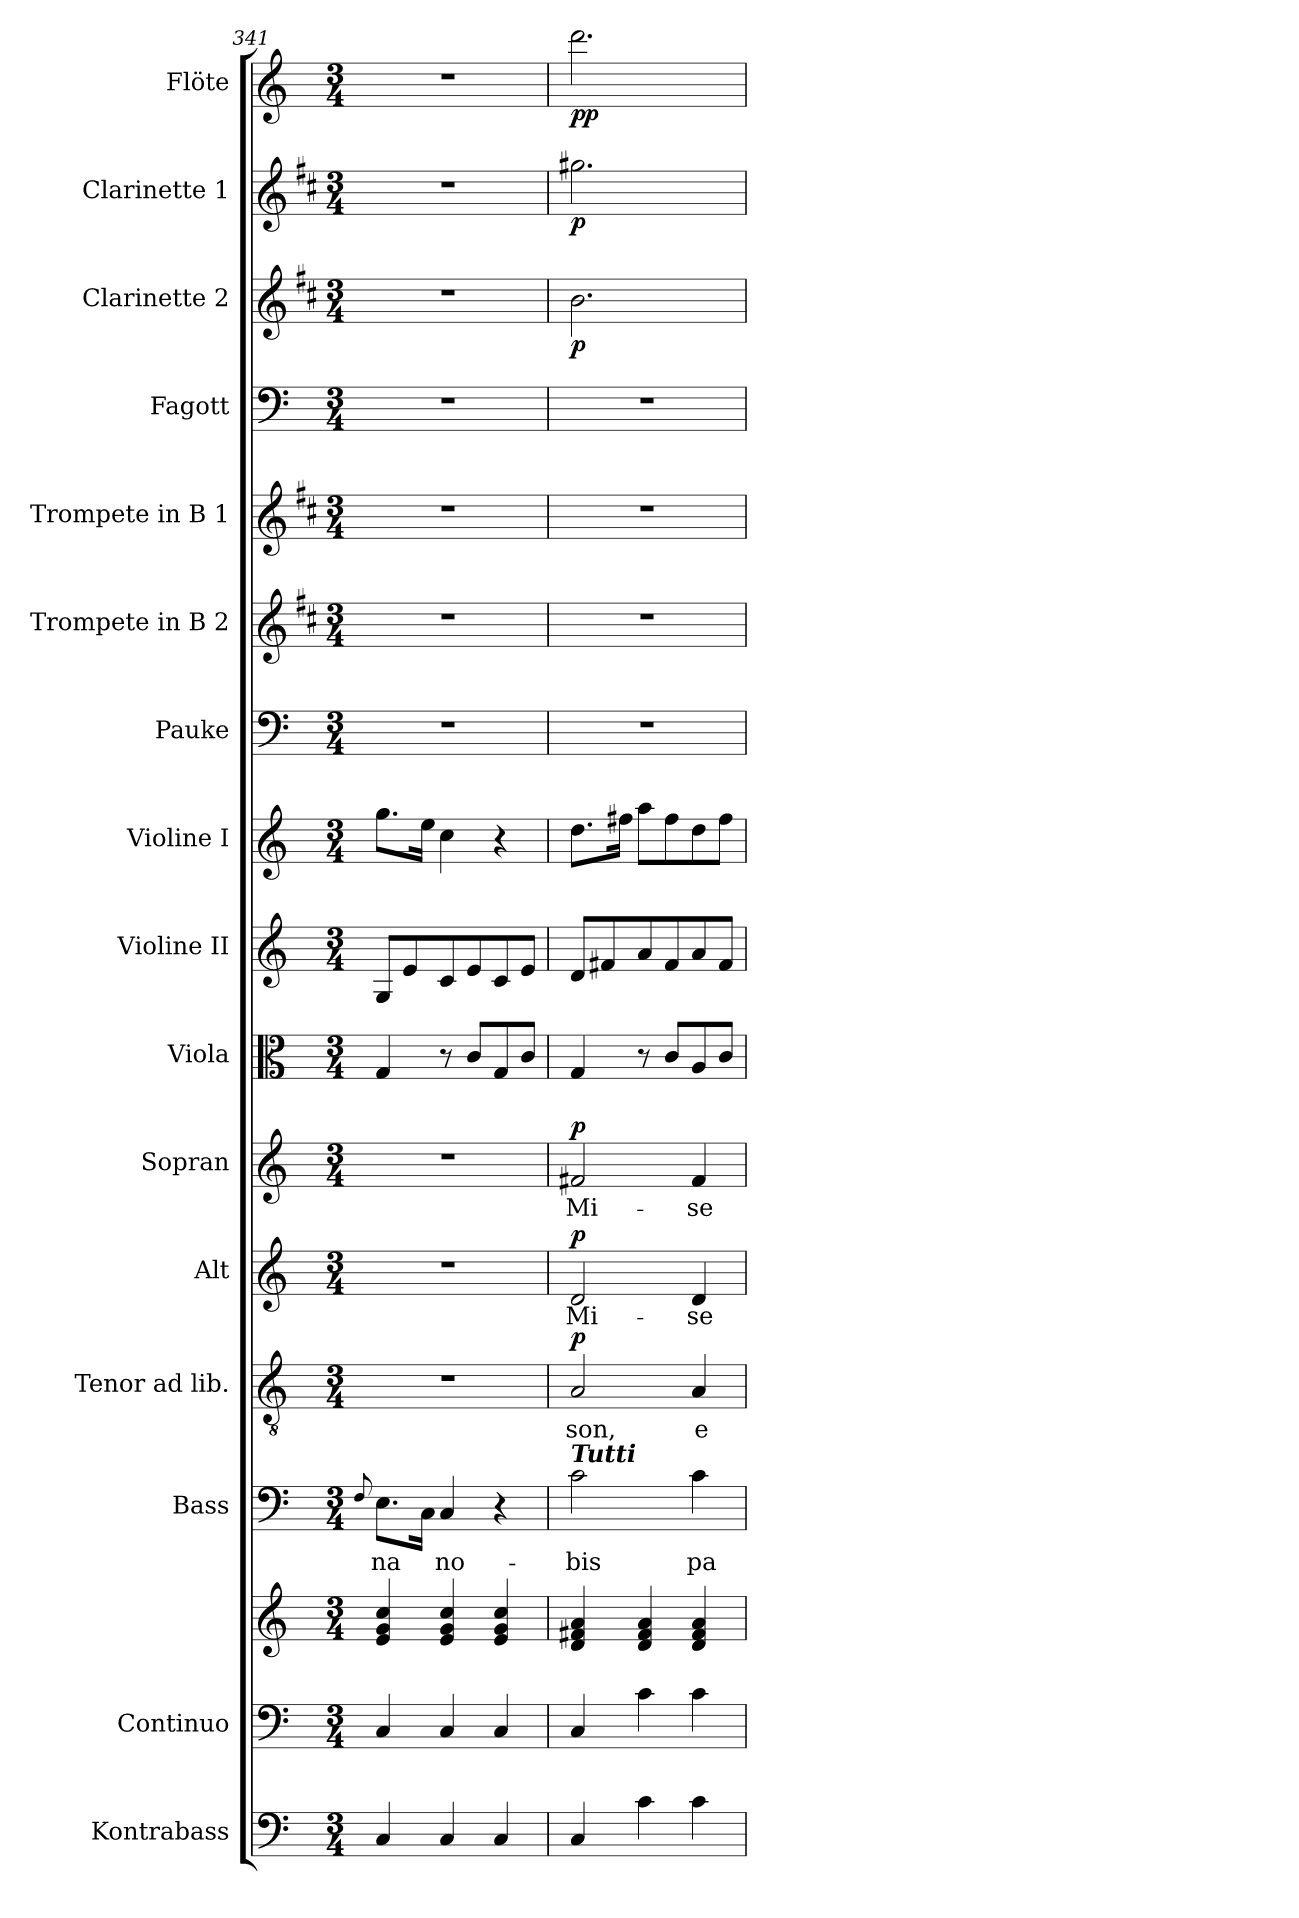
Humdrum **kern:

**kern	**kern	**kern	**kern	**text	**kern	**text	**dynam	**kern	**text	**dynam	**kern	**text	**dynam	**kern	**kern	**kern	**kern	**kern	**kern	**kern	**kern	**dynam	**kern	**dynam	**kern	**dynam
*part16	*part15	*part15	*part14	*part14	*part13	*part13	*part13	*part12	*part12	*part12	*part11	*part11	*part11	*part10	*part9	*part8	*part7	*part6	*part5	*part4	*part3	*part3	*part2	*part2	*part1	*part1
*staff17	*staff16	*staff15	*staff14	*staff14	*staff13	*staff13	*staff13	*staff12	*staff12	*staff12	*staff11	*staff11	*staff11	*staff10	*staff9	*staff8	*staff7	*staff6	*staff5	*staff4	*staff3	*staff3	*staff2	*staff2	*staff1	*staff1
*I"Kontrabass	*I"Continuo	*	*I"Bass	*	*I"Tenor ad lib.	*	*	*I"Alt	*	*	*I"Sopran	*	*	*I"Viola	*I"Violine II	*I"Violine I	*I"Pauke	*I"Trompete in B 2	*I"Trompete in B 1	*I"Fagott	*I"Clarinette 2	*	*I"Clarinette 1	*	*I"Flöte	*
*I'Kb.	*I'cont.	*	*I'B	*	*I'T	*	*	*I'A	*	*	*I'S	*	*	*I'Vla.	*I'Vl. II	*I'Vl. I	*I'Pk.	*	*	*I'Fg.	*I'Cl. 2	*	*I'Cl. 1	*	*I'Fl.	*
*clefF4	*clefF4	*clefG2	*clefF4	*	*clefGv2	*	*	*clefG2	*	*	*clefG2	*	*	*clefC3	*clefG2	*clefG2	*clefF4	*clefG2	*clefG2	*clefF4	*clefG2	*	*clefG2	*	*clefG2	*
*ITrd7c12	*	*	*	*	*	*	*	*	*	*	*	*	*	*	*	*	*	*ITrd1c2	*ITrd1c2	*	*ITrd1c2	*	*ITrd1c2	*	*	*
*k[]	*k[]	*k[]	*k[]	*	*k[]	*	*	*k[]	*	*	*k[]	*	*	*k[]	*k[]	*k[]	*k[]	*k[]	*k[]	*k[]	*k[]	*	*k[]	*	*k[]	*
*C:	*C:	*C:	*C:	*	*C:	*	*	*C:	*	*	*C:	*	*	*C:	*C:	*C:	*C:	*C:	*C:	*C:	*C:	*	*C:	*	*C:	*
*M3/4	*M3/4	*M3/4	*M3/4	*	*M3/4	*	*	*M3/4	*	*	*M3/4	*	*	*M3/4	*M3/4	*M3/4	*M3/4	*M3/4	*M3/4	*M3/4	*M3/4	*	*M3/4	*	*M3/4	*
=341	=341	=341	=341	=341	=341	=341	=341	=341	=341	=341	=341	=341	=341	=341	=341	=341	=341	=341	=341	=341	=341	=341	=341	=341	=341	=341
.	.	.	8qqF/	.	.	.	.	.	.	.	.	.	.	.	.	.	.	.	.	.	.	.	.	.	.	.
!	!	!	!	!LO:LY:b	!	!	!	!	!	!	!	!	!	!	!	!	!	!	!	!	!	!	!	!	!	!
4CC/	4C/	4e/ 4g/ 4cc/	8.E\L	-na	2.r	.	.	2.r	.	.	2.r	.	.	4G/	8G/L	8.gg\L	2.r	2.r	2.r	2.r	2.r	.	2.r	.	2.r	.
.	.	.	.	.	.	.	.	.	.	.	.	.	.	.	8e/	.	.	.	.	.	.	.	.	.	.	.
.	.	.	16C\Jk	.	.	.	.	.	.	.	.	.	.	.	.	16ee\Jk	.	.	.	.	.	.	.	.	.	.
!	!	!	!	!LO:LY:b	!	!	!	!	!	!	!	!	!	!	!	!	!	!	!	!	!	!	!	!	!	!
4CC/	4C/	4e/ 4g/ 4cc/	4C/	no-	.	.	.	.	.	.	.	.	.	8r	8c/	4cc\	.	.	.	.	.	.	.	.	.	.
.	.	.	.	.	.	.	.	.	.	.	.	.	.	8c/L	8e/	.	.	.	.	.	.	.	.	.	.	.
4CC/	4C/	4e/ 4g/ 4cc/	4r	.	.	.	.	.	.	.	.	.	.	8G/	8c/	4r	.	.	.	.	.	.	.	.	.	.
.	.	.	.	.	.	.	.	.	.	.	.	.	.	8c/J	8e/J	.	.	.	.	.	.	.	.	.	.	.
=342	=342	=342	=342	=342	=342	=342	=342	=342	=342	=342	=342	=342	=342	=342	=342	=342	=342	=342	=342	=342	=342	=342	=342	=342	=342	=342
!	!	!	!LO:TX:a:Bi:t=Tutti	!	!	!	!	!	!	!	!	!	!	!	!	!	!	!	!	!	!	!	!	!	!	!
!	!	!	!	!LO:LY:b	!	!LO:LY:b	!LO:DY:a	!	!LO:LY:b	!LO:DY:a	!	!LO:LY:b	!LO:DY:a	!	!	!	!	!	!	!	!	!LO:DY:b	!	!LO:DY:b	!	!LO:DY:b
4CC/	4C/	4d/ 4f#X/ 4a/	2c\	-bis	2A/	-son,	p	2d/	Mi-	p	2f#X/	Mi-	p	4G/	8d/L	8.dd\L	2.r	2.r	2.r	2.r	2.a\	p	2.ff#X\	p	2.ddd\	pp
.	.	.	.	.	.	.	.	.	.	.	.	.	.	.	8f#X/	.	.	.	.	.	.	.	.	.	.	.
.	.	.	.	.	.	.	.	.	.	.	.	.	.	.	.	16ff#X\Jk	.	.	.	.	.	.	.	.	.	.
4C\	4c\	4d/ 4f#/ 4a/	.	.	.	.	.	.	.	.	.	.	.	8r	8a/	8aa\L	.	.	.	.	.	.	.	.	.	.
.	.	.	.	.	.	.	.	.	.	.	.	.	.	8c/L	8f#/	8ff#\	.	.	.	.	.	.	.	.	.	.
!	!	!	!	!LO:LY:b	!	!LO:LY:b	!	!	!LO:LY:b	!	!	!LO:LY:b	!	!	!	!	!	!	!	!	!	!	!	!	!	!
4C\	4c\	4d/ 4f#/ 4a/	4c\	pa-	4A/	e-	.	4d/	-se-	.	4f#/	-se-	.	8A/	8a/	8dd\	.	.	.	.	.	.	.	.	.	.
.	.	.	.	.	.	.	.	.	.	.	.	.	.	8c/J	8f#/J	8ff#\J	.	.	.	.	.	.	.	.	.	.
=	=	=	=	=	=	=	=	=	=	=	=	=	=	=	=	=	=	=	=	=	=	=	=	=	=	=
*-	*-	*-	*-	*-	*-	*-	*-	*-	*-	*-	*-	*-	*-	*-	*-	*-	*-	*-	*-	*-	*-	*-	*-	*-	*-	*-
